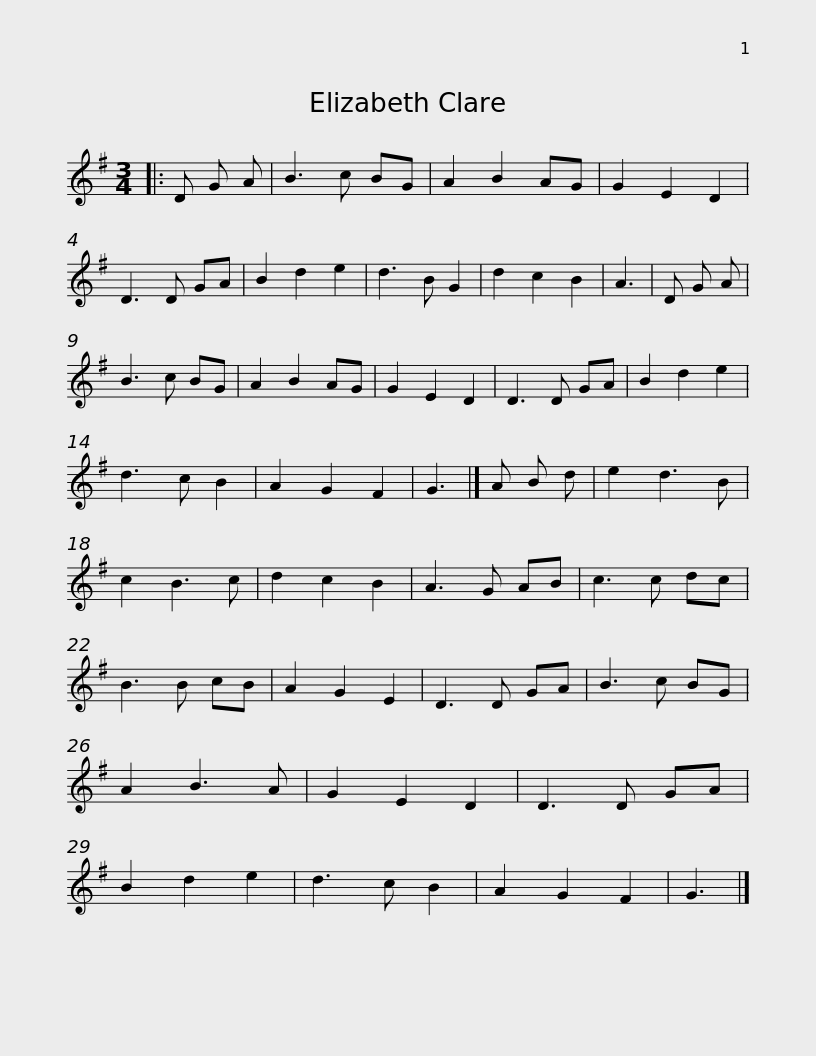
X:1
L:1/8
M:3/4
I:linebreak $
K:G
V:1 treble
V:1
|: D G A | B3 c BG | A2 B2 AG | G2 E2 D2 | D3 D GA | %5
 B2 d2 e2 | d3 B G2 | d2 c2 B2 | A3 | D G A |$ %10
 B3 c BG | A2 B2 AG | G2 E2 D2 | D3 D GA | B2 d2 e2 | %15
 d3 c B2 | A2 G2 F2 | G3 |] A B d | e2 d3 B | %20
 c2 B3 c | d2 c2 B2 |$ A3 G AB | c3 c dc | B3 B cB | %25
 A2 G2 E2 | D3 D GA | B3 c BG | A2 B3 A | G2 E2 D2 | %30
 D3 D GA | B2 d2 e2 |$ d3 c B2 | A2 G2 F2 | G3 |] %35
